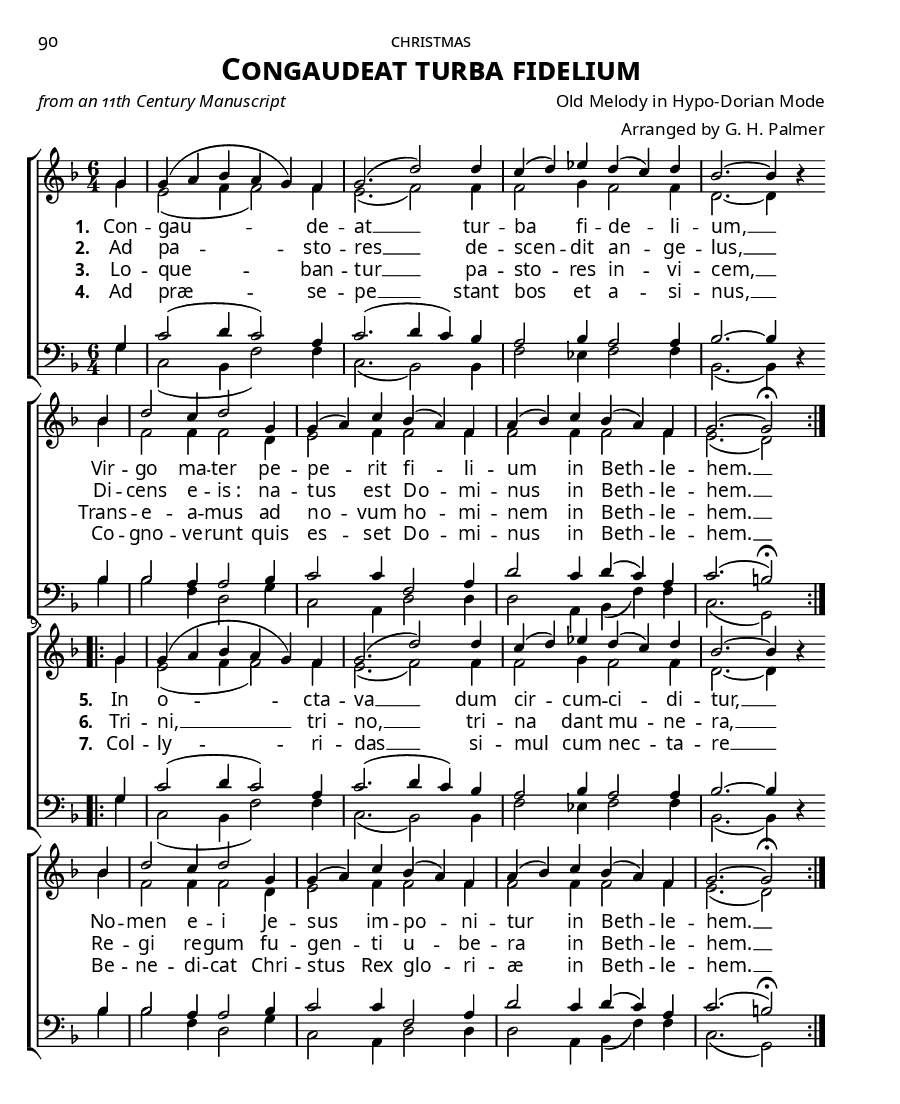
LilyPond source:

\version "2.14.2"
\include "util.ly"
\header {
    title = \markup{\override #'(font-name . "Garamond Premier Pro Semibold"){ \abs-fontsize #15 \smallCapsOldStyle"Congaudeat turba fidelium"}}
    poet = \markup\concat{\italic \oldStyleNum"from an 11th Century Manuscript"}
    composer = \markup\oldStyleNum"Old Melody in Hypo-Dorian Mode"
    arranger = \markup\oldStyleNum"Arranged by G. H. Palmer"
  }\paper {
  print-all-headers = ##f
  paper-height = 9\in
  paper-width = 6\in
  indent = 0\in
  %system-system-spacing = #'((basic-distance . 10) (padding . 0))
  %score-markup-spacing =
  %  #'((basic-distance . 0)
  %     (minimum-distance . 0)
  %     (padding . -11)
  %     (stretchability . 100))
  system-system-spacing =
    #'((basic-distance . 0)
       (minimum-distance . 0)
       (padding . -1)
       (stretchability . 100))
  ragged-last-bottom = ##t
  ragged-bottom = ##f
  two-sided = ##t
  inner-margin = 0.5\in
  outer-margin = 0.25\in
  top-margin = 0.25\in
  bottom-margin = 0.25\in
  first-page-number = #090
  print-first-page-number = ##t
  headerLine = \markup{\override #'(font-name . "Garamond Premier Pro") \smallCapsOldStyle"christmas"}
  oddHeaderMarkup = \markup\fill-line{
     \override #'(font-name . "Garamond Premier Pro")\abs-fontsize #8.5
     \combine 
        \fill-line{"" \if \should-print-page-number
        \oldStylePageNum""
        }
        \fill-line{\headerLine}
  }
  evenHeaderMarkup = \markup {
     \override #'(font-name . "Garamond Premier Pro")\abs-fontsize #8.5
     \combine
        \if \should-print-page-number
        \oldStylePageNum""
        \fill-line{\headerLine}
  }
}

#(set-global-staff-size 15) \paper{ #(define fonts (make-pango-font-tree "GoudyOlSt BT" "Garamond Premier Pro" "Garamond Premier Pro" (/ 15 20))) }
global = {
  \key f \major
  \time 6/4
}

sopMusic = \relative c'' {
  \repeat volta 2 {
    \partial 4 g4 |
    g( a bes a g) f |
    g2.( d'2)  d4 |
    c( d) ees d( c) d |
    bes2.~ bes4 bes\rest \bar""\break bes |
    
    d2 c4 d2 g,4 |
    g( a) c bes( a) f |
    a( bes) c bes( a) f |
    \partial 4*5 g2.~ g2\fermata \break 
  }
}
sopWords = \lyricmode {
  
}

altoMusic = \relative c'' {
  g4 |
  e2( f4 f2) f4 |
  e2.( f2) f4 |
  f2 g4 f2 f4 |
  d2.~ d4 s4 bes' |
  
  f2 f4 f2 d4 |
  e2 f4 f2 f4 |
  f2 f4 f2 f4 |
  e2.( d2)
}
altoWords = \lyricmode {
  \dropLyricsIX
  \set stanza = #"1. "
  Con -- gau -- de -- at __ tur -- ba fi -- de -- li -- um, __
  Vir -- go ma -- ter pe -- pe -- rit fi -- li -- um
  in Beth -- le -- hem. __
  
  
  \set stanza = #"5. "
  In o -- cta -- va __ dum cir -- cum -- ci -- di -- tur, __
  No -- men e -- i Je -- sus im -- po -- ni -- tur
  in Beth -- le -- hem. __
}
altoWordsII = \lyricmode {
  \dropLyricsIX
%\markup\italic
  \set stanza = #"2. "  
  Ad pa -- sto -- res __ de -- scen -- dit an -- ge -- lus, __
  Di -- cens e -- is_: na -- tus est Do -- mi -- nus
  in Beth -- le -- hem. __
  
  
  \set stanza = #"6. "
  Tri -- ni, __ tri -- no, __ tri -- na dant mu -- ne -- ra, __
  Re -- gi re -- gum fu -- gen -- ti u -- be -- ra
  in Beth -- le -- hem. __
}
altoWordsIII = \lyricmode {
  \dropLyricsIX
  \set stanza = #"3. "
  Lo -- que -- ban -- tur __ pa -- sto -- res in -- vi -- cem, __
  Trans -- e -- a -- mus ad no -- vum ho -- mi -- nem
  in Beth -- le -- hem. __
  
  
  \set stanza = #"7. "
  Col -- ly -- ri -- das __ si -- mul cum nec -- ta -- re __
  Be -- ne -- di -- cat Chri -- stus Rex glo -- ri -- æ
  in Beth -- le -- hem. __
}
altoWordsIV = \lyricmode {
  \dropLyricsIX
  \set stanza = #"4. "
  Ad præ -- se -- pe __ stant bos et a -- si -- nus, __
  Co -- gno -- ve -- runt quis es -- set Do -- mi -- nus
  in Beth -- le -- hem. __
}
altoWordsV = \lyricmode {
}
altoWordsVI = \lyricmode {
}
altoWordsVII = \lyricmode {
}
tenorMusic = \relative c' {
  g4 |
  c2( d4 c2) a4 |
  c2.( d4 c4) bes |
  a2 bes4 a2 a4 |
  bes2.~ bes4 s4 bes |
  
  bes2 a4 a2 bes4 |
  c2 c4 f,2 a4 |
  d2 c4 d( c) a |
  c2.( b2\fermata)
}
tenorWords = \lyricmode {

}

bassMusic = \relative c' {
  g4 |
  c,2( bes4 f'2) f4 |
  c2.( bes2) bes4 |
  f'2 ees4 f2 f4 |
  bes,2.( bes4) d4\rest bes'4 |
  
  bes2 f4 d2 g4 |
  c,2 a4 d2 d4 |
  d2 a4 bes( f') f |
  c2.( g2)
}
bassWords = \lyricmode {

}

pianoRH = \relative c' {
  
}
pianoLH = \relative c' {
  
}

\score {
  <<
   \new ChoirStaff <<
%    \new Lyrics = sopranos { s1 }
    \new Staff = women <<
      \new Voice = "sopranos" {
        \voiceOne
        << \global \repeat unfold2\sopMusic >>
      }
      \new Voice = "altos" {
        \voiceTwo
        << \global \repeat unfold2\altoMusic >>
      }
    >>
    \new Staff = men <<
      \clef bass
      \new Voice = "tenors" {
        \voiceOne
        << \global \repeat unfold2\tenorMusic >>
      }
      \new Voice = "basses" {
        \voiceTwo << \global \repeat unfold2\bassMusic >>
      }
    >>
%    \new Lyrics = basses { s1 }
%    \context Lyrics = sopranos \lyricsto sopranos \sopWords
    \new Lyrics = "altosVII"  \with { alignBelowContext = #"women" } \lyricsto "sopranos" \altoWordsVII
    \new Lyrics = "altosVI"  \with { alignBelowContext = #"women" } \lyricsto "sopranos" \altoWordsVI
    \new Lyrics = "altosV"  \with { alignBelowContext = #"women" } \lyricsto "sopranos" \altoWordsV
    \new Lyrics = "altosIV"  \with { alignBelowContext = #"women" } \lyricsto "sopranos" \altoWordsIV
    \new Lyrics = "altosIII"  \with { alignBelowContext = #"women" } \lyricsto "sopranos" \altoWordsIII
    \new Lyrics = "altosII"  \with { alignBelowContext = #"women" } \lyricsto "sopranos" \altoWordsII
    \new Lyrics = "altos"  \with { alignBelowContext = #"women" \override VerticalAxisGroup #'nonstaff-relatedstaff-spacing = #'((padding . -0.5))} \lyricsto "sopranos" \altoWords
    \context Lyrics = tenors \lyricsto tenors \tenorWords
%    \context Lyrics = basses \lyricsto basses \bassWords
   >>
%    \new PianoStaff << \new Staff { \new Voice { \pianoRH } } \new Staff { \clef "bass" \pianoLH } >>
  >>
  \layout {
    \context {
      \Score
      %\override SpacingSpanner #'base-shortest-duration = #(ly:make-moment 1 8)
      %\override SpacingSpanner #'common-shortest-duration = #(ly:make-moment 1 4)
    }
    \context {
      % a little smaller so lyrics
      % can be closer to the staff
      \Staff
      \override VerticalAxisGroup #'minimum-Y-extent = #'(-3 . 3)
    }
    \context {
      \Lyrics
      \override LyricText #'X-offset = #center-on-word
    }
  }
  
  \midi {
    \tempo 4 = 180
    \set Staff.midiInstrument = "piccolo"
  
    \context {
      \Voice
      \remove "Dynamic_performer"
    }
  }
}
